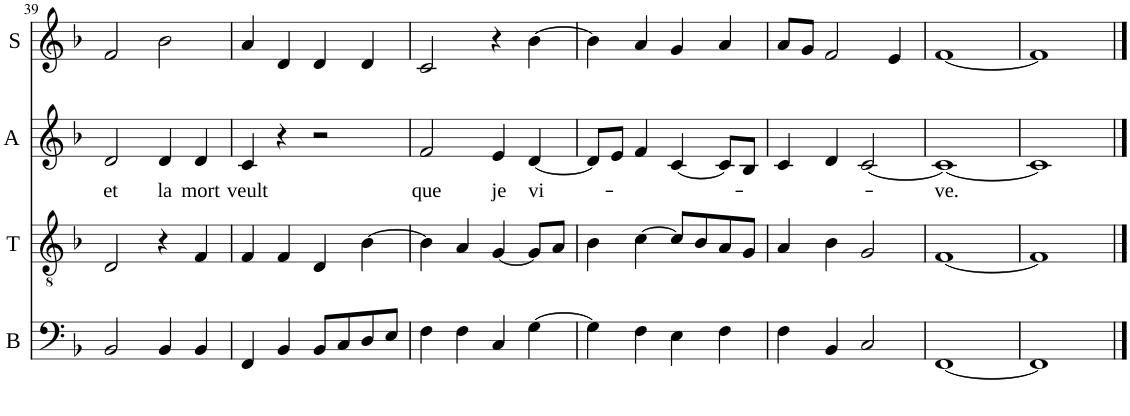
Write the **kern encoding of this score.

**kern	**kern	**kern	**text	**kern
*part4	*part3	*part2	*part2	*part1
*staff4	*staff3	*staff2	*staff2	*staff1
*I"Basse	*I"Ténor	*I"Alto	*	*I"Soprano
*I'B	*I'T	*I'A	*	*I'S
!!LO:PB:g=z
*clefF4	*clefGv2	*clefG2	*	*clefG2
*k[b-]	*k[b-]	*k[b-]	*	*k[b-]
*M2/2	*M2/2	*M2/2	*	*M2/2
=39	=39	=39	=39	=39
!	!	!	!LO:LY:b	!
2BB-/	2D/	2d/	et	2f/
!	!	!	!LO:LY:b	!
4BB-/	4r	4d/	la	2b-\
!	!	!	!LO:LY:b	!
4BB-/	4F/	4d/	mort	.
=40	=40	=40	=40	=40
!	!	!	!LO:LY:b	!
4FF/	4F/	4c/	veult	4a/
4BB-/	4F/	4r	.	4d/
8BB-/L	4D/	2r	.	4d/
8C/	.	.	.	.
8D/	[4B-\	.	.	4d/
8E/J	.	.	.	.
=41	=41	=41	=41	=41
!	!	!	!LO:LY:b	!
4F\	4B-\]	2f/	que	2c/
4F\	4A/	.	.	.
!	!	!	!LO:LY:b	!
4C/	[4G/	4e/	je	4r
!	!	!	!LO:LY:b	!
[4G\	8G/L]	[4d/	vi-	[4b-\
.	8A/J	.	.	.
=42	=42	=42	=42	=42
4G\]	4B-\	8d/L]	.	4b-\]
.	.	8e/J	.	.
4F\	[4c\	4f/	.	4a/
4E\	8c/L]	[4c/	.	4g/
.	8B-/	.	.	.
4F\	8A/	8c/L]	.	4a/
.	8G/J	8B-/J	.	.
=43	=43	=43	=43	=43
4F\	4A/	4c/	.	8a/L
.	.	.	.	8g/J
4BB-/	4B-\	4d/	.	2f/
2C/	2G/	[2c/	.	.
.	.	.	.	4e/
=44	=44	=44	=44	=44
!	!	!	!LO:LY:b	!
[1FF	[1F	1c_	-ve.	[1f
=45	=45	=45	=45	=45
1FF]	1F]	1c]	.	1f]
==	==	==	==	==
*-	*-	*-	*-	*-
